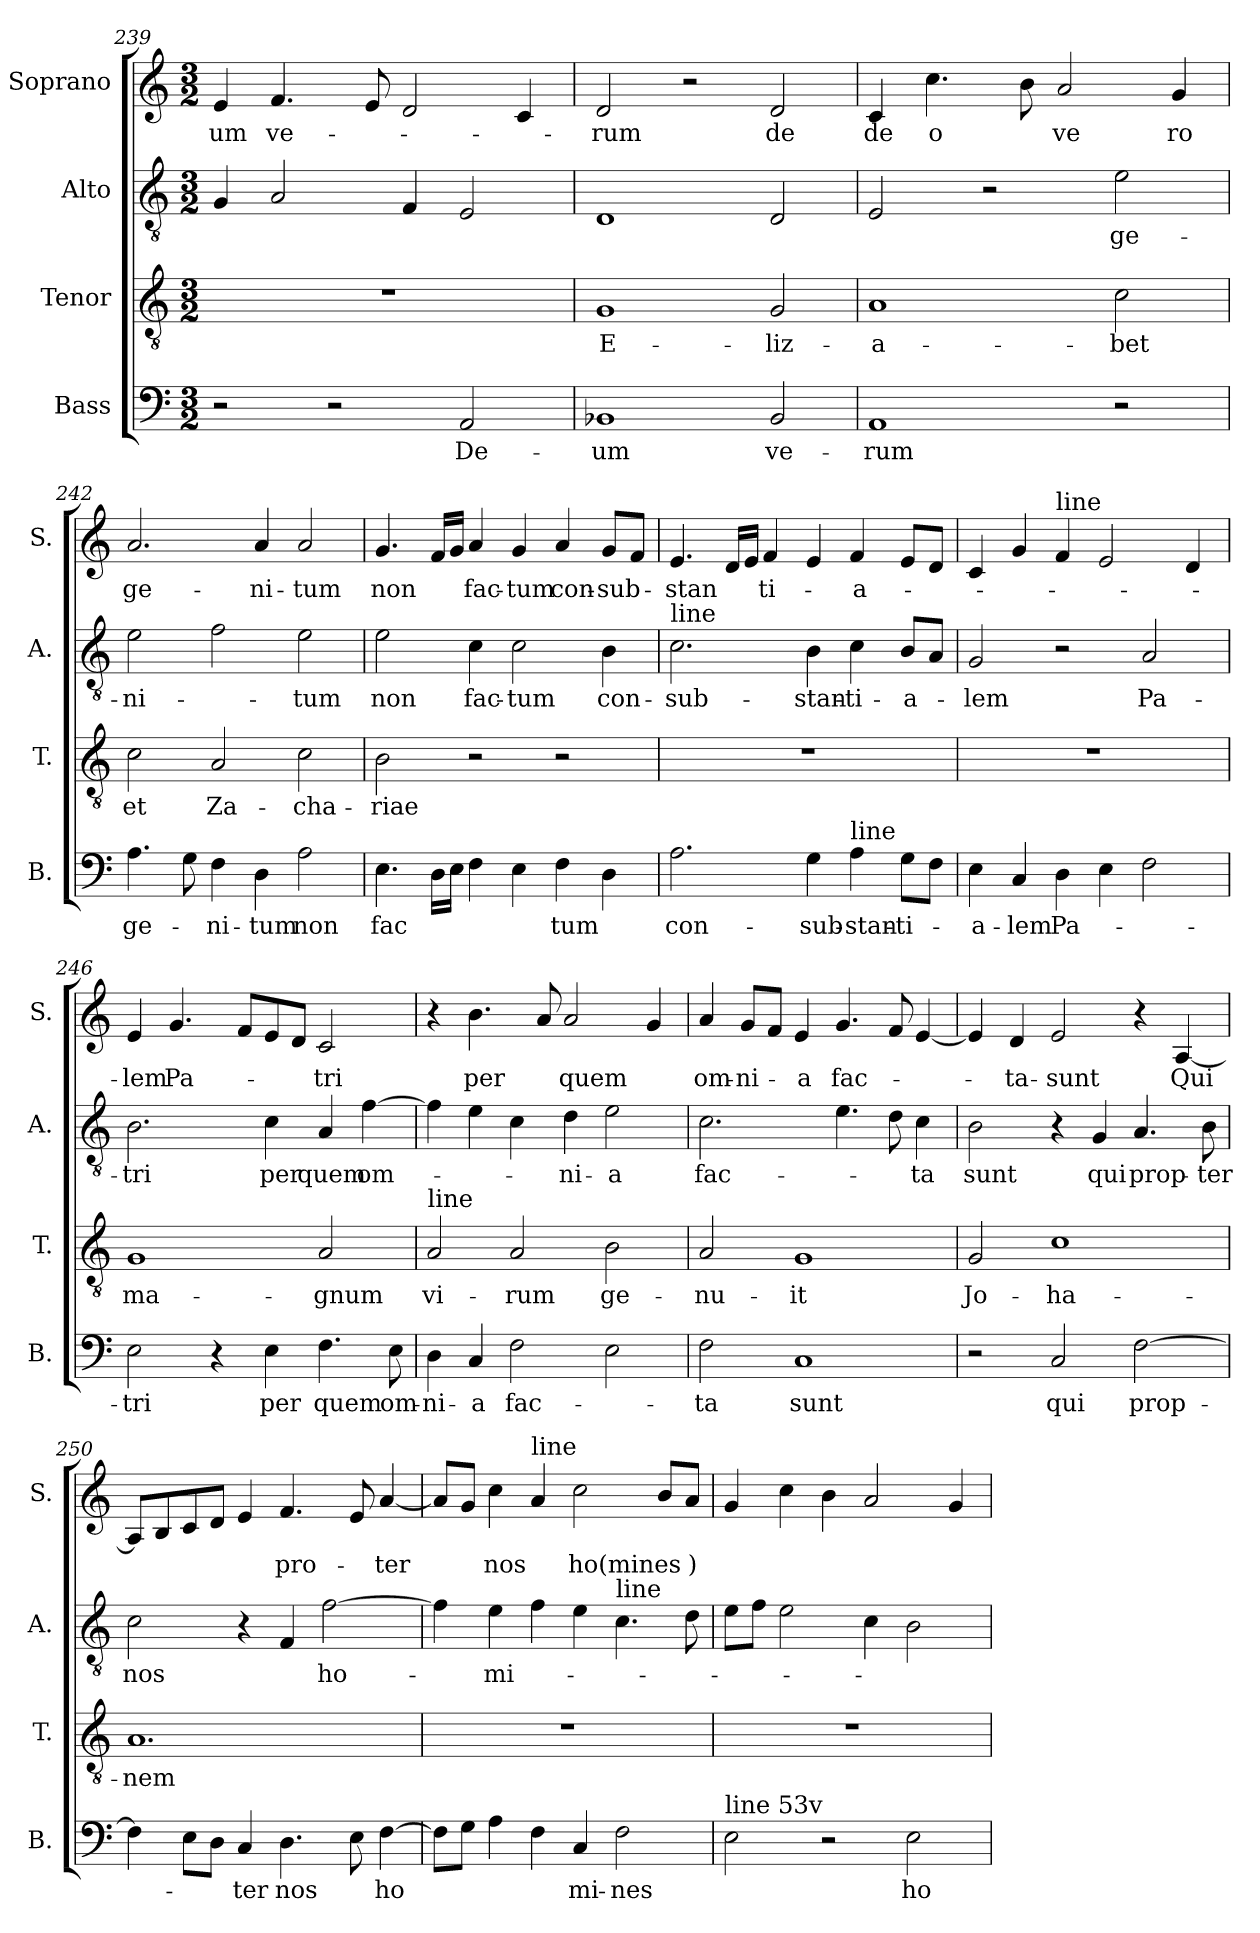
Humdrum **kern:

**kern	**text	**kern	**text	**kern	**text	**kern	**text
*part4	*part4	*part3	*part3	*part2	*part2	*part1	*part1
*staff4	*staff4	*staff3	*staff3	*staff2	*staff2	*staff1	*staff1
*I"Bass	*	*I"Tenor	*	*I"Alto	*	*I"Soprano	*
*I'B.	*	*I'T.	*	*I'A.	*	*I'S.	*
*clefF4	*	*clefGv2	*	*clefGv2	*	*clefG2	*
*k[]	*	*k[]	*	*k[]	*	*k[]	*
*M3/2	*	*M3/2	*	*M3/2	*	*M3/2	*
=239	=239	=239	=239	=239	=239	=239	=239
!	!	!	!	!	!	!	!LO:LY:b
2r	.	1.r	.	4G/	.	4e/	-um
!	!	!	!	!	!	!	!LO:LY:b
.	.	.	.	2A/	.	4.f/	ve-
2r	.	.	.	.	.	.	.
.	.	.	.	.	.	8e/	.
.	.	.	.	4F/	.	2d/	.
!	!LO:LY:b	!	!	!	!	!	!
2AA/	De-	.	.	2E/	.	.	.
.	.	.	.	.	.	4c/	.
=240	=240	=240	=240	=240	=240	=240	=240
!	!LO:LY:b	!	!LO:LY:b	!	!	!	!LO:LY:b
1BB-X	-um	1G	E-	1D	.	2d/	-rum
.	.	.	.	.	.	2r	.
!	!LO:LY:b	!	!LO:LY:b	!	!	!	!LO:LY:b
2BB-/	ve-	2G/	-liz-	2D/	.	2d/	de
=241	=241	=241	=241	=241	=241	=241	=241
!	!LO:LY:b	!	!LO:LY:b	!	!	!	!LO:LY:b
1AA	-rum	1A	-a-	2E/	.	4c/	de
!	!	!	!	!	!	!	!LO:LY:b
.	.	.	.	.	.	4.cc\	o
.	.	.	.	2r	.	.	.
.	.	.	.	.	.	8b\	.
!	!	!	!	!	!	!	!LO:LY:b
.	.	.	.	.	.	2a/	ve
!	!	!	!LO:LY:b	!	!LO:LY:b	!	!
2r	.	2c\	-bet	2e\	ge-	.	.
!	!	!	!	!	!	!	!LO:LY:b
.	.	.	.	.	.	4g/	ro
=242	=242	=242	=242	=242	=242	=242	=242
!	!LO:LY:b	!	!LO:LY:b	!	!LO:LY:b	!	!LO:LY:b
4.A\	ge-	2c\	et	2e\	-ni-	2.a/	ge-
8G\	.	.	.	.	.	.	.
!	!LO:LY:b	!	!LO:LY:b	!	!	!	!
4F\	-ni-	2A/	Za-	2f\	.	.	.
!	!LO:LY:b	!	!	!	!	!	!LO:LY:b
4D\	-tum	.	.	.	.	4a/	-ni-
!	!LO:LY:b	!	!LO:LY:b	!	!LO:LY:b	!	!LO:LY:b
2A\	non	2c\	-cha-	2e\	-tum	2a/	-tum
=243	=243	=243	=243	=243	=243	=243	=243
!	!LO:LY:b	!	!LO:LY:b	!	!LO:LY:b	!	!LO:LY:b
4.E\	fac	2B\	-riae	2e\	non	4.g/	non
16D\LL	.	.	.	.	.	16f/LL	.
16E\JJ	.	.	.	.	.	16g/JJ	.
!	!	!	!	!	!LO:LY:b	!	!LO:LY:b
4F\	.	2r	.	4c\	fac-	4a/	fac-
!	!	!	!	!	!LO:LY:b	!	!LO:LY:b
4E\	.	.	.	2c\	-tum	4g/	-tum
!	!LO:LY:b	!	!	!	!	!	!LO:LY:b
4F\	tum	2r	.	.	.	4a/	con-
!	!	!	!	!	!LO:LY:b	!	!LO:LY:b
4D\	.	.	.	4B\	con-	8g/L	-sub-
.	.	.	.	.	.	8f/J	.
!!LO:LB:g=z
=244	=244	=244	=244	=244	=244	=244	=244
!	!	!	!	!LO:TX:a:t=line	!	!	!
!	!LO:LY:b	!	!	!	!LO:LY:b	!	!LO:LY:b
2.A\	con-	1.r	.	2.c\	-sub-	4.e/	-stan
.	.	.	.	.	.	16d/LL	.
.	.	.	.	.	.	16e/JJ	.
!	!	!	!	!	!	!	!LO:LY:b
.	.	.	.	.	.	4f/	ti-
!	!LO:LY:b	!	!	!	!LO:LY:b	!	!
4G\	-sub-	.	.	4B\	-stan-	4e/	.
!LO:TX:a:t=line	!	!	!	!	!	!	!
!	!LO:LY:b	!	!	!	!LO:LY:b	!	!LO:LY:b
4A\	-stan-	.	.	4c\	-ti-	4f/	-a-
!	!LO:LY:b	!	!	!	!LO:LY:b	!	!
8G\L	-ti-	.	.	8B/L	-a-	8e/L	.
8F\J	.	.	.	8A/J	.	8d/J	.
=245	=245	=245	=245	=245	=245	=245	=245
!	!LO:LY:b	!	!	!	!LO:LY:b	!	!
4E\	-a-	1.r	.	2G/	-lem	4c/	.
!	!LO:LY:b	!	!	!	!	!	!
4C/	-lem	.	.	.	.	4g/	.
!	!	!	!	!	!	!LO:TX:a:t=line	!
!	!LO:LY:b	!	!	!	!	!	!
4D\	Pa-	.	.	2r	.	4f/	.
4E\	.	.	.	.	.	2e/	.
!	!	!	!	!	!LO:LY:b	!	!
2F\	.	.	.	2A/	Pa-	.	.
.	.	.	.	.	.	4d/	.
=246	=246	=246	=246	=246	=246	=246	=246
!	!LO:LY:b	!	!LO:LY:b	!	!LO:LY:b	!	!LO:LY:b
2E\	-tri	1G	ma-	2.B\	-tri	4e/	-lem
!	!	!	!	!	!	!	!LO:LY:b
.	.	.	.	.	.	4.g/	Pa-
4r	.	.	.	.	.	.	.
.	.	.	.	.	.	8f/L	.
!	!LO:LY:b	!	!	!	!LO:LY:b	!	!
4E\	per	.	.	4c\	per	8e/	.
.	.	.	.	.	.	8d/J	.
!	!LO:LY:b	!	!LO:LY:b	!	!LO:LY:b	!	!LO:LY:b
4.F\	quem	2A/	-gnum	4A/	quem	2c/	-tri
!	!	!	!	!	!LO:LY:b	!	!
.	.	.	.	[4f\	om-	.	.
!	!LO:LY:b	!	!	!	!	!	!
8E\	om-	.	.	.	.	.	.
=247	=247	=247	=247	=247	=247	=247	=247
!	!	!LO:TX:a:t=line	!	!	!	!	!
!	!LO:LY:b	!	!LO:LY:b	!	!	!	!
4D\	-ni-	2A/	vi-	4f\]	.	4r	.
!	!LO:LY:b	!	!	!	!	!	!LO:LY:b
4C/	-a	.	.	4e\	.	4.b\	per
!	!LO:LY:b	!	!LO:LY:b	!	!	!	!
2F\	fac-	2A/	-rum	4c\	.	.	.
.	.	.	.	.	.	8a/	.
!	!	!	!	!	!LO:LY:b	!	!LO:LY:b
.	.	.	.	4d\	-ni-	2a/	quem
!	!	!	!LO:LY:b	!	!LO:LY:b	!	!
2E\	.	2B\	ge-	2e\	-a	.	.
.	.	.	.	.	.	4g/	.
=248	=248	=248	=248	=248	=248	=248	=248
!	!LO:LY:b	!	!LO:LY:b	!	!LO:LY:b	!	!LO:LY:b
2F\	-ta	2A/	-nu-	2.c\	fac-	4a/	om-
!	!	!	!	!	!	!	!LO:LY:b
.	.	.	.	.	.	8g/L	-ni-
.	.	.	.	.	.	8f/J	.
!	!LO:LY:b	!	!LO:LY:b	!	!	!	!LO:LY:b
1C	sunt	1G	-it	.	.	4e/	-a
!	!	!	!	!	!	!	!LO:LY:b
.	.	.	.	4.e\	.	4.g/	fac-
.	.	.	.	8d\	.	8f/	.
!	!	!	!	!	!LO:LY:b	!	!
.	.	.	.	4c\	-ta	[4e/	.
!!LO:PB:g=z
=249	=249	=249	=249	=249	=249	=249	=249
!	!	!	!LO:LY:b	!	!LO:LY:b	!	!
2r	.	2G/	Jo-	2B\	sunt	4e/]	.
!	!	!	!	!	!	!	!LO:LY:b
.	.	.	.	.	.	4d/	-ta-
!	!LO:LY:b	!	!LO:LY:b	!	!	!	!LO:LY:b
2C/	qui	1c	-ha-	4r	.	2e/	-sunt
!	!	!	!	!	!LO:LY:b	!	!
.	.	.	.	4G/	qui	.	.
!	!LO:LY:b	!	!	!	!LO:LY:b	!	!
[2F\	prop-	.	.	4.A/	prop-	4r	.
!	!	!	!	!	!	!	!LO:LY:b
.	.	.	.	.	.	[4A/	Qui
!	!	!	!	!	!LO:LY:b	!	!
.	.	.	.	8B\	-ter	.	.
=250	=250	=250	=250	=250	=250	=250	=250
!	!	!	!LO:LY:b	!	!LO:LY:b	!	!
4F\]	.	1.A	-nem	2c\	nos	8A/L]	.
.	.	.	.	.	.	8B/	.
8E\L	.	.	.	.	.	8c/	.
8D\J	.	.	.	.	.	8d/J	.
!	!LO:LY:b	!	!	!	!	!	!
4C/	-ter	.	.	4r	.	4e/	.
!	!LO:LY:b	!	!	!	!	!	!LO:LY:b
4.D\	nos	.	.	4F/	.	4.f/	pro-
!	!	!	!	!	!LO:LY:b	!	!
.	.	.	.	[2f\	ho-	.	.
8E\	.	.	.	.	.	8e/	.
!	!LO:LY:b	!	!	!	!	!	!LO:LY:b
[4F\	ho	.	.	.	.	[4a/	-ter
=251	=251	=251	=251	=251	=251	=251	=251
8F\L]	.	1.r	.	4f\]	.	8a/L]	.
8G\J	.	.	.	.	.	8g/J	.
!	!	!	!	!	!LO:LY:b	!	!LO:LY:b
4A\	.	.	.	4e\	-mi-	4cc\	nos
!	!	!	!	!	!	!LO:TX:a:t=line	!
4F\	.	.	.	4f\	.	4a/	.
!	!LO:LY:b	!	!	!	!	!	!LO:LY:b
4C/	mi-	.	.	4e\	.	2cc\	ho(mines
!	!	!	!	!LO:TX:a:t=line	!	!	!
!	!LO:LY:b	!	!	!	!	!	!
2F\	-nes	.	.	4.c\	.	.	.
.	.	.	.	.	.	8b/L	.
!	!	!	!	!	!	!	!LO:LY:b
.	.	.	.	8d\	.	8a/J	)
=252	=252	=252	=252	=252	=252	=252	=252
!LO:TX:a:t=line 53v	!	!	!	!	!	!	!
2E\	.	1.r	.	8e\L	.	4g/	.
.	.	.	.	8f\J	.	.	.
.	.	.	.	2e\	.	4cc\	.
2r	.	.	.	.	.	4b\	.
.	.	.	.	4c\	.	2a/	.
!	!LO:LY:b	!	!	!	!	!	!
2E\	ho-	.	.	2B\	.	.	.
.	.	.	.	.	.	4g/	.
=	=	=	=	=	=	=	=
*-	*-	*-	*-	*-	*-	*-	*-
